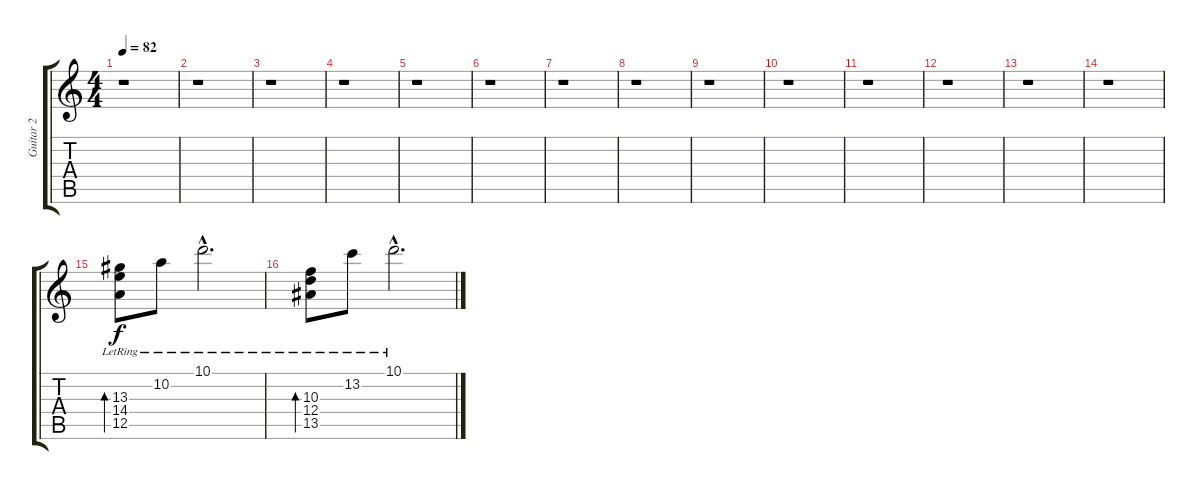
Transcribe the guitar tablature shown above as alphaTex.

\track ("Guitar 2" "Guitar 2") {instrument electricguitarjazz}
\staff {score tabs}
\tuning (E4 B3 G3 D3 A2 E2) {hide}
\ts (4 4)
\tempo 82
\clef g2
\ks c
r.1{dy f} |
r.1 |
r.1 |
r.1 |
r.1 |
r.1 |
r.1 |
r.1 |
r.1 |
r.1 |
r.1 |
r.1 |
r.1 |
r.1 |
(13.3 14.4{lr} 12.5{lr}).8{bd 30} 10.2{lr}.8 10.1{hac lr}.2{d} |
(10.3{lr} 12.4{lr} 13.5{lr}).8{bd 30} 13.2{lr}.8 10.1{hac lr}.2{d}
